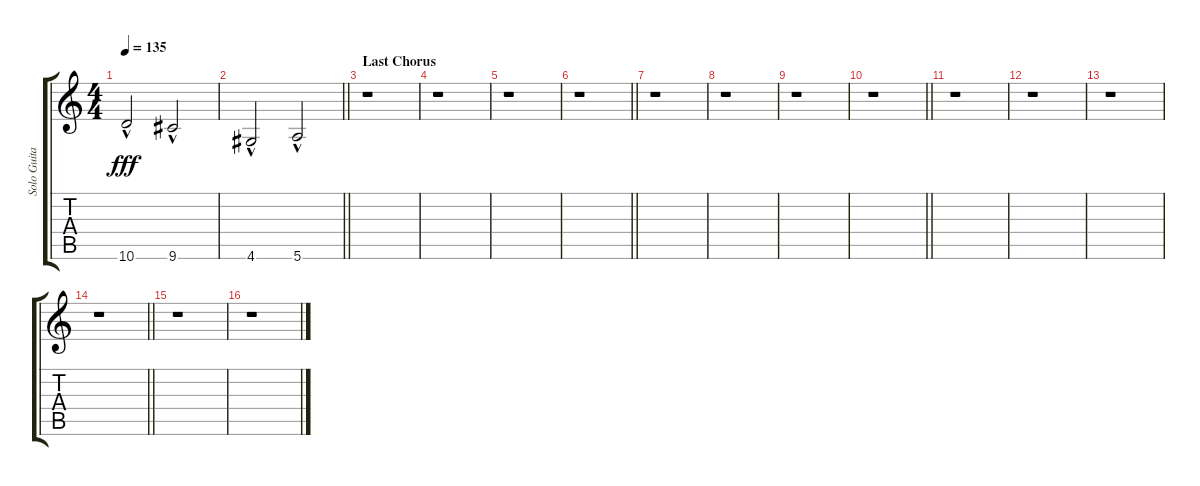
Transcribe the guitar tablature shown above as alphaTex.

\track ("Solo Guitar" "Solo Guita") {instrument distortionguitar}
\staff {score tabs}
\tuning (E4 B3 G3 D3 A2 E2) {hide}
\ts (4 4)
\tempo 135
\clef g2
\ks c
10.6{hac}.2{dy fff} 9.6{hac}.2 |
\barLineRight lightlight
4.6{hac}.2 5.6{hac}.2 |
\section ("" "Last Chorus")
r.1 |
r.1 |
r.1 |
\barLineRight lightlight
r.1 |
r.1 |
r.1 |
r.1 |
\barLineRight lightlight
r.1 |
r.1 |
r.1 |
r.1 |
\barLineRight lightlight
r.1 |
r.1 |
r.1
